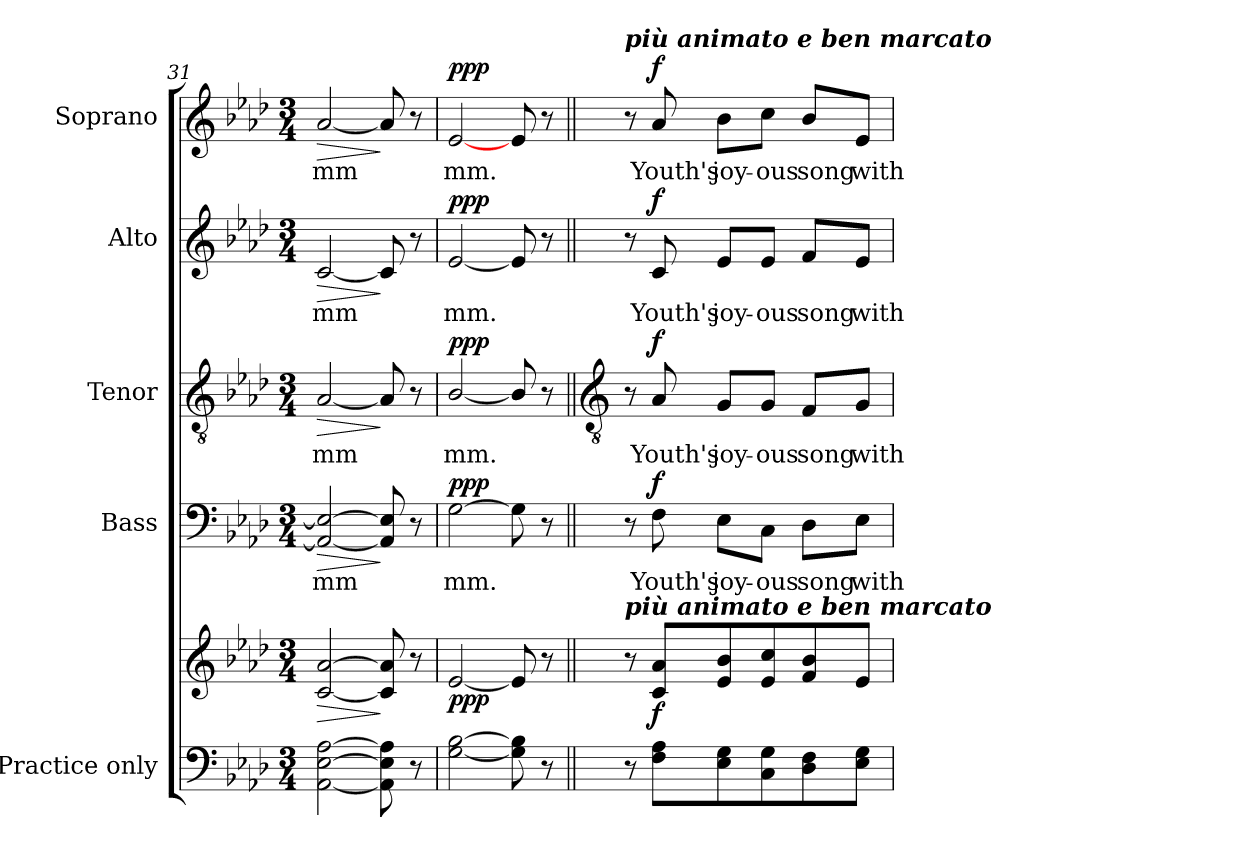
**kern	**kern	**dynam	**kern	**text	**dynam	**kern	**text	**dynam	**kern	**text	**dynam	**kern	**text	**dynam
*part5	*part5	*part5	*part4	*part4	*part4	*part3	*part3	*part3	*part2	*part2	*part2	*part1	*part1	*part1
*staff6	*staff5	*staff5/6	*staff4	*staff4	*staff4	*staff3	*staff3	*staff3	*staff2	*staff2	*staff2	*staff1	*staff1	*staff1
*I"Practice only	*	*	*I"Bass	*	*	*I"Tenor	*	*	*I"Alto	*	*	*I"Soprano	*	*
*	*	*	*I'B	*	*	*I'T	*	*	*I'A	*	*	*I'S	*	*
*clefF4	*clefG2	*	*clefF4	*	*	*clefGv2	*	*	*clefG2	*	*	*clefG2	*	*
*k[b-e-a-d-]	*k[b-e-a-d-]	*	*k[b-e-a-d-]	*	*	*k[b-e-a-d-]	*	*	*k[b-e-a-d-]	*	*	*k[b-e-a-d-]	*	*
*A-:	*A-:	*	*A-:	*	*	*A-:	*	*	*A-:	*	*	*A-:	*	*
*M3/4	*M3/4	*	*M3/4	*	*	*M3/4	*	*	*M3/4	*	*	*M3/4	*	*
=31	=31	=31	=31	=31	=31	=31	=31	=31	=31	=31	=31	=31	=31	=31
*^	*	*	*	*	*	*	*	*	*	*	*	*	*	*
!	!	!	!LO:HP:b	!	!LO:LY:b	!LO:HP:b	!	!LO:LY:b	!LO:HP:b	!	!LO:LY:b	!LO:HP:b	!	!LO:LY:b	!LO:HP:b
*	*	*^	*	*	*	*	*	*	*	*	*	*	*	*	*
[2AA- [2E- [2A-	2ryy	[2c/ [2a-/	2ryy	>	2AA-_ 2E-_	mm	>	[2A-	mm	>	[2c	mm	>	[2a-	mm	>
8AA-] 8E-] 8A-]	4ryy	8c/] 8a-/]	4ryy	]	8AA-] 8E-]	.	]	8A-]	.	]	8c]	.	]	8a-]	.	]
8r	.	8r	.	.	8r	.	.	8r	.	.	8r	.	.	8r	.	.
=32	=32	=32	=32	=32	=32	=32	=32	=32	=32	=32	=32	=32	=32	=32	=32	=32
!	!	!	!	!LO:DY:b	!	!LO:LY:b	!LO:DY:b	!	!LO:LY:b	!LO:DY:b	!	!LO:LY:b	!LO:DY:b	!	!LO:LY:b	!LO:DY:b
[2G [2B-	2ryy	[2e-/	2ryy	ppp	[2G	mm.	ppp	[2B-/	mm.	ppp	[2e-	mm.	ppp	[2e-	mm.	ppp
8G] 8B-]	4ryy	8e-/]	4ryy	.	8G]	.	.	8B-/]	.	.	8e-]	.	.	8e-	.	.
8r	.	8r	.	.	8r	.	.	8r	.	.	8r	.	.	8r	.	.
*v	*v	*	*	*	*	*	*	*	*	*	*	*	*	*	*	*
!!LO:LB:g=z
=33||	=33||	=33||	=33||	=33||	=33||	=33||	=33||	=33||	=33||	=33||	=33||	=33||	=33||	=33||	=33||
*	*	*	*	*	*	*	*clefGv2	*	*	*	*	*	*	*	*
!	!	!	!	!	!	!	!	!	!	!	!	!	!LO:TX:a:Bi:t=più animato e ben marcato	!	!
!	!LO:TX:a:Bi:t=più animato e ben marcato	!	!	!	!	!	!	!	!	!	!	!	!	!	!
8r	8r	2ryy	.	8r	.	.	8r	.	.	8r	.	.	8r	.	.
!	!	!	!LO:DY:b	!	!LO:LY:b	!LO:DY:b	!	!LO:LY:b	!LO:DY:b	!	!LO:LY:b	!LO:DY:b	!	!LO:LY:b	!LO:DY:b
8F 8A-L	8c/ 8a-/L	.	f	8F	Youth's	f	8A-	Youth's	f	8c	Youth's	f	8a-	Youth's	f
!	!	!	!	!	!LO:LY:b	!	!	!LO:LY:b	!	!	!LO:LY:b	!	!	!LO:LY:b	!
8E- 8G	8e-/ 8b-/	.	.	8E-\L	joy-	.	8G/L	joy-	.	8e-/L	joy-	.	8b-\L	joy-	.
!	!	!	!	!	!LO:LY:b	!	!	!LO:LY:b	!	!	!LO:LY:b	!	!	!LO:LY:b	!
8C 8G	8e-/ 8cc/	.	.	8C\J	-ous	.	8G/J	-ous	.	8e-/J	-ous	.	8cc\J	-ous	.
!	!	!	!	!	!LO:LY:b	!	!	!LO:LY:b	!	!	!LO:LY:b	!	!	!LO:LY:b	!
8D- 8F	8f/ 8b-/	4ryy	.	8D-\L	song	.	8F/L	song	.	8f/L	song	.	8b-/L	song	.
!	!	!	!	!	!LO:LY:b	!	!	!LO:LY:b	!	!	!LO:LY:b	!	!	!LO:LY:b	!
8E- 8GJ	8e-/J	.	.	8E-\J	with	.	8G/J	with	.	8e-/J	with	.	8e-/J	with	.
*	*v	*v	*	*	*	*	*	*	*	*	*	*	*	*	*
=	=	=	=	=	=	=	=	=	=	=	=	=	=	=
*-	*-	*-	*-	*-	*-	*-	*-	*-	*-	*-	*-	*-	*-	*-
